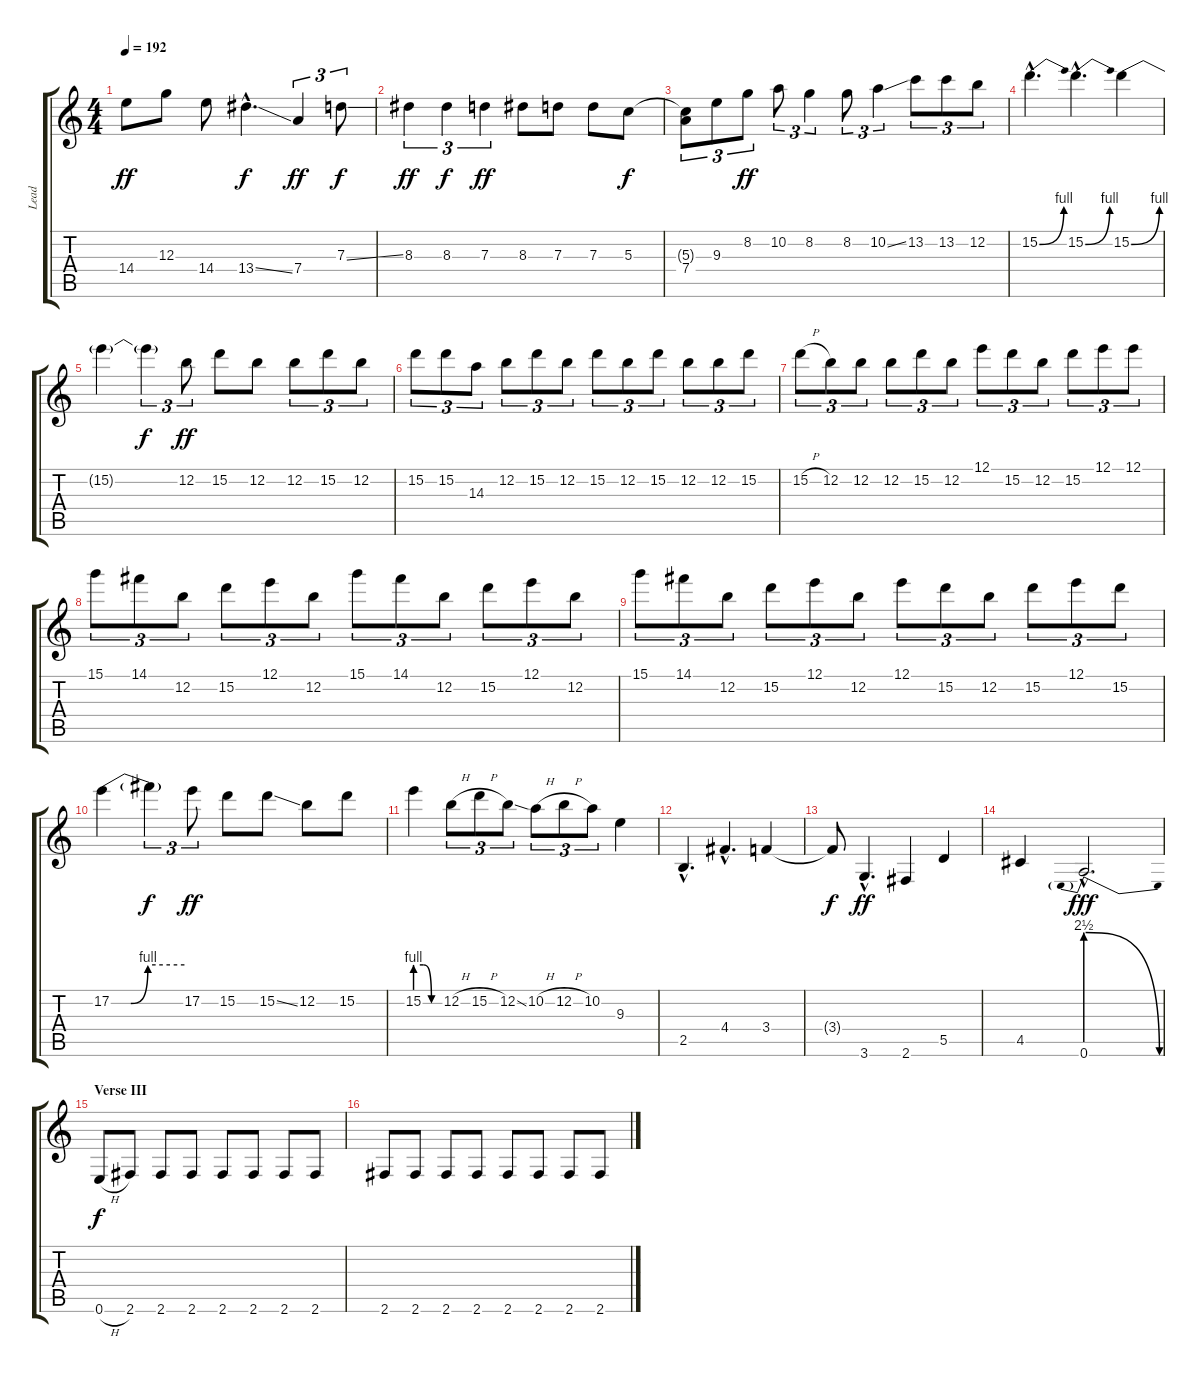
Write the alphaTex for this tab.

\track ("Lead" "Lead") {instrument overdrivenguitar}
\staff {score tabs}
\tuning (E4 B3 G3 D3 A2 E2) {hide}
\ts (4 4)
\tempo 192
\clef g2
\ks c
14.4.8{dy ff} 12.3.8 14.4.8 13.4{ss hac}.4{d dy f} 7.4.4{tu (3 2) dy ff} 7.3{ss}.8{tu (3 2) dy f} |
8.3.4{tu (3 2) dy ff} 8.3.4{tu (3 2) dy f} 7.3.4{tu (3 2) dy ff} 8.3.8 7.3.8 7.3.8 5.3.8{dy f} |
(5.3{t} 7.4).8{tu (3 2)} 9.3.8{tu (3 2)} 8.2.8{tu (3 2) dy ff} 10.2.8{tu (3 2)} 8.2.4{tu (3 2)} 8.2.8{tu (3 2)} 10.2{ss}.4{tu (3 2)} 13.2.8{tu (3 2)} 13.2.8{tu (3 2)} 12.2.8{tu (3 2)} |
15.2{be (bend 0 0 60 4) hac}.4{d balance 3 instrument distortionguitar} 15.2{be (bend 0 0 60 4) hac}.4{d} 15.2{be (bend 0 0 60 4)}.4 |
15.2{t}.4 15.2{t}.4{tu (3 2) dy f} 12.2.8{tu (3 2) dy ff} 15.2.8 12.2.8 12.2.8{tu (3 2)} 15.2.8{tu (3 2)} 12.2.8{tu (3 2)} |
15.2.8{tu (3 2)} 15.2.8{tu (3 2)} 14.3.8{tu (3 2)} 12.2.8{tu (3 2)} 15.2.8{tu (3 2)} 12.2.8{tu (3 2)} 15.2.8{tu (3 2)} 12.2.8{tu (3 2)} 15.2.8{tu (3 2)} 12.2.8{tu (3 2)} 12.2.8{tu (3 2)} 15.2.8{tu (3 2)} |
15.2{h}.8{tu (3 2)} 12.2.8{tu (3 2)} 12.2.8{tu (3 2)} 12.2.8{tu (3 2)} 15.2.8{tu (3 2)} 12.2.8{tu (3 2)} 12.1.8{tu (3 2) balance 8} 15.2.8{tu (3 2)} 12.2.8{tu (3 2)} 15.2.8{tu (3 2)} 12.1.8{tu (3 2)} 12.1.8{tu (3 2)} |
15.1.8{tu (3 2)} 14.1.8{tu (3 2)} 12.2.8{tu (3 2)} 15.2.8{tu (3 2)} 12.1.8{tu (3 2)} 12.2.8{tu (3 2)} 15.1.8{tu (3 2)} 14.1.8{tu (3 2)} 12.2.8{tu (3 2)} 15.2.8{tu (3 2)} 12.1.8{tu (3 2)} 12.2.8{tu (3 2)} |
15.1.8{tu (3 2)} 14.1.8{tu (3 2)} 12.2.8{tu (3 2)} 15.2.8{tu (3 2)} 12.1.8{tu (3 2)} 12.2.8{tu (3 2)} 12.1.8{tu (3 2)} 15.2.8{tu (3 2)} 12.2.8{tu (3 2)} 15.2.8{tu (3 2)} 12.1.8{tu (3 2)} 15.2.8{tu (3 2)} |
17.2{be (custom 0 0 16 0 30 4 60 4)}.4{balance 13} 17.2{t}.4{tu (3 2) dy f} 17.2.8{tu (3 2) dy ff} 15.2.8 15.2{ss}.8 12.2.8 15.2.8 |
15.2{be (custom 0 4 20 4 40 0 60 0)}.4 12.2{h}.8{tu (3 2)} 15.2{h}.8{tu (3 2)} 12.2{ss}.8{tu (3 2)} 10.2{h}.8{tu (3 2)} 12.2{h}.8{tu (3 2)} 10.2.8{tu (3 2)} 9.3.4 |
2.5{hac}.4{d balance 8} 4.4{hac}.4{d} 3.4.4 |
3.4{t}.8{dy f} 3.6{hac}.4{d dy ff} 2.6.4 5.5.4 |
4.5.4 0.6{be (prebendrelease 0 10 60 0) hac}.2{d dy fff} |
\section ("" "Verse III")
0.6{h}.8{dy f instrument electricguitarmuted} 2.6.8 2.6.8 2.6.8 2.6.8 2.6.8 2.6.8 2.6.8 |
2.6.8 2.6.8 2.6.8 2.6.8 2.6.8 2.6.8 2.6.8 2.6.8
